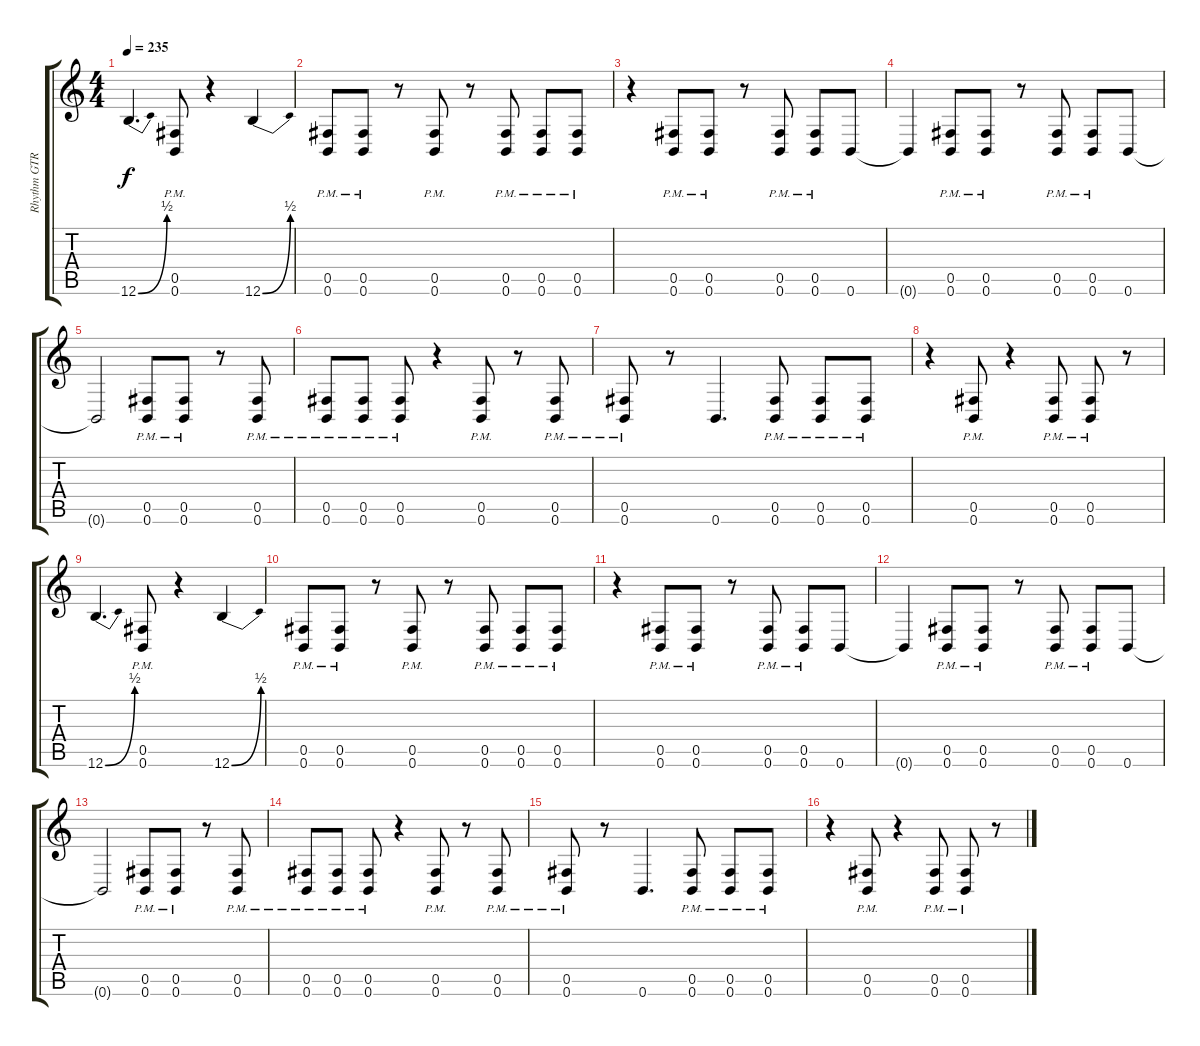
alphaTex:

\track ("Rhythm GTR L" "Rhythm GTR") {instrument distortionguitar}
\staff {score tabs}
\tuning (Db4 Ab3 E3 B2 Gb2 B1) {hide}
\ts (4 4)
\tempo 235
\clef g2
\ks c
12.6{be (bend 0 0 60 2)}.4{d dy f} (0.5{pm} 0.6{pm}).8 r.4 12.6{be (bend 0 0 60 2)}.4 |
(0.5{pm} 0.6{pm}).8 (0.5{pm} 0.6{pm}).8 r.8 (0.5{pm} 0.6{pm}).8 r.8 (0.5{pm} 0.6{pm}).8 (0.5{pm} 0.6{pm}).8 (0.5{pm} 0.6{pm}).8 |
r.4 (0.5{pm} 0.6{pm}).8 (0.5{pm} 0.6{pm}).8 r.8 (0.5{pm} 0.6{pm}).8 (0.5{pm} 0.6{pm}).8 0.6.8 |
0.6{t}.4 (0.5{pm} 0.6{pm}).8 (0.5{pm} 0.6{pm}).8 r.8 (0.5{pm} 0.6{pm}).8 (0.5{pm} 0.6{pm}).8 0.6.8 |
0.6{t}.2 (0.5{pm} 0.6{pm}).8 (0.5{pm} 0.6{pm}).8 r.8 (0.5{pm} 0.6{pm}).8 |
(0.5{pm} 0.6{pm}).8 (0.5{pm} 0.6{pm}).8 (0.5{pm} 0.6{pm}).8 r.4 (0.5{pm} 0.6{pm}).8 r.8 (0.5{pm} 0.6{pm}).8 |
(0.5{pm} 0.6{pm}).8 r.8 0.6.4{d} (0.5{pm} 0.6{pm}).8 (0.5{pm} 0.6{pm}).8 (0.5{pm} 0.6{pm}).8 |
r.4 (0.5{pm} 0.6{pm}).8 r.4 (0.5{pm} 0.6{pm}).8 (0.5{pm} 0.6{pm}).8 r.8 |
12.6{be (bend 0 0 60 2)}.4{d} (0.5{pm} 0.6{pm}).8 r.4 12.6{be (bend 0 0 60 2)}.4 |
(0.5{pm} 0.6{pm}).8 (0.5{pm} 0.6{pm}).8 r.8 (0.5{pm} 0.6{pm}).8 r.8 (0.5{pm} 0.6{pm}).8 (0.5{pm} 0.6{pm}).8 (0.5{pm} 0.6{pm}).8 |
r.4 (0.5{pm} 0.6{pm}).8 (0.5{pm} 0.6{pm}).8 r.8 (0.5{pm} 0.6{pm}).8 (0.5{pm} 0.6{pm}).8 0.6.8 |
0.6{t}.4 (0.5{pm} 0.6{pm}).8 (0.5{pm} 0.6{pm}).8 r.8 (0.5{pm} 0.6{pm}).8 (0.5{pm} 0.6{pm}).8 0.6.8 |
0.6{t}.2 (0.5{pm} 0.6{pm}).8 (0.5{pm} 0.6{pm}).8 r.8 (0.5{pm} 0.6{pm}).8 |
(0.5{pm} 0.6{pm}).8 (0.5{pm} 0.6{pm}).8 (0.5{pm} 0.6{pm}).8 r.4 (0.5{pm} 0.6{pm}).8 r.8 (0.5{pm} 0.6{pm}).8 |
(0.5{pm} 0.6{pm}).8 r.8 0.6.4{d} (0.5{pm} 0.6{pm}).8 (0.5{pm} 0.6{pm}).8 (0.5{pm} 0.6{pm}).8 |
r.4 (0.5{pm} 0.6{pm}).8 r.4 (0.5{pm} 0.6{pm}).8 (0.5{pm} 0.6{pm}).8 r.8
